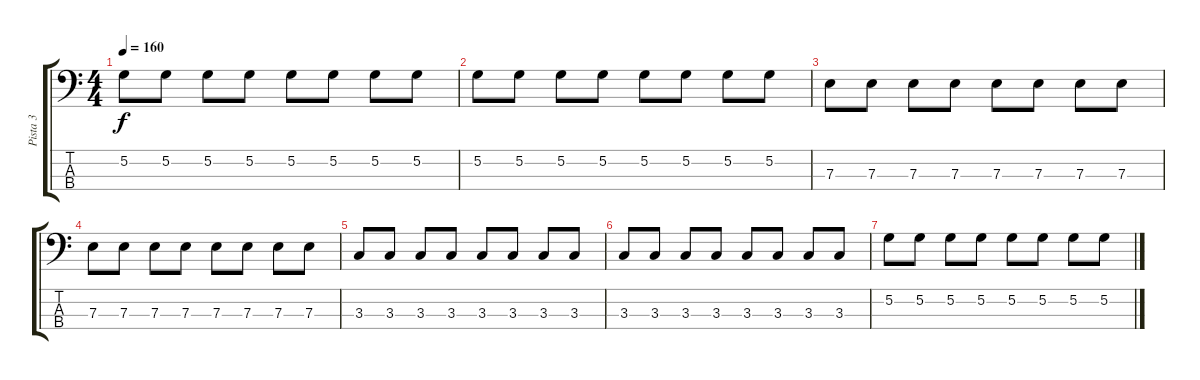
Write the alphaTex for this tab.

\track ("Pista 3" "Pista 3") {instrument electricbassfinger}
\staff {score tabs}
\tuning (G2 D2 A1 E1) {hide}
\ts (4 4)
\tempo 160
\clef f4
\ks c
5.2.8{dy f} 5.2.8 5.2.8 5.2.8 5.2.8 5.2.8 5.2.8 5.2.8 |
5.2.8 5.2.8 5.2.8 5.2.8 5.2.8 5.2.8 5.2.8 5.2.8 |
7.3.8 7.3.8 7.3.8 7.3.8 7.3.8 7.3.8 7.3.8 7.3.8 |
7.3.8 7.3.8 7.3.8 7.3.8 7.3.8 7.3.8 7.3.8 7.3.8 |
3.3.8 3.3.8 3.3.8 3.3.8 3.3.8 3.3.8 3.3.8 3.3.8 |
3.3.8 3.3.8 3.3.8 3.3.8 3.3.8 3.3.8 3.3.8 3.3.8 |
5.2.8 5.2.8 5.2.8 5.2.8 5.2.8 5.2.8 5.2.8 5.2.8
